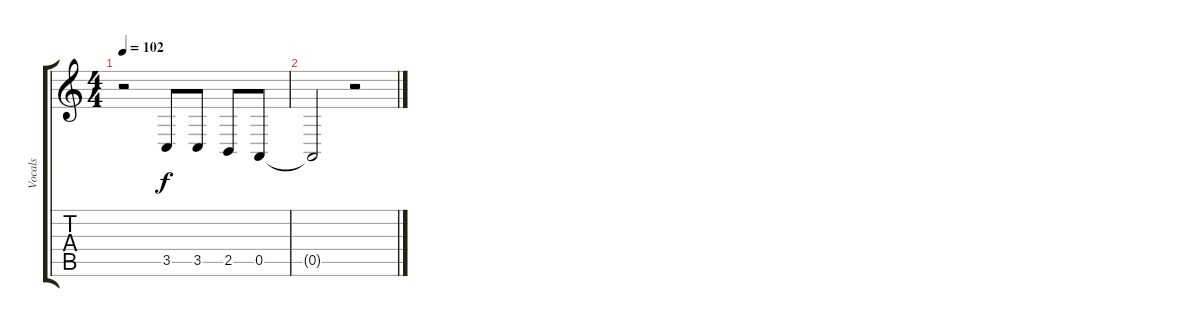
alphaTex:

\track ("Vocals" "Vocals") {instrument englishhorn}
\staff {score tabs}
\tuning (E4 B3 G3 D3 A2 E2) {hide}
\ts (4 4)
\tempo 102
\clef g2
\ks c
r.2{dy f} 3.5.8 3.5.8 2.5.8 0.5.8 |
0.5{t}.2 r.2
